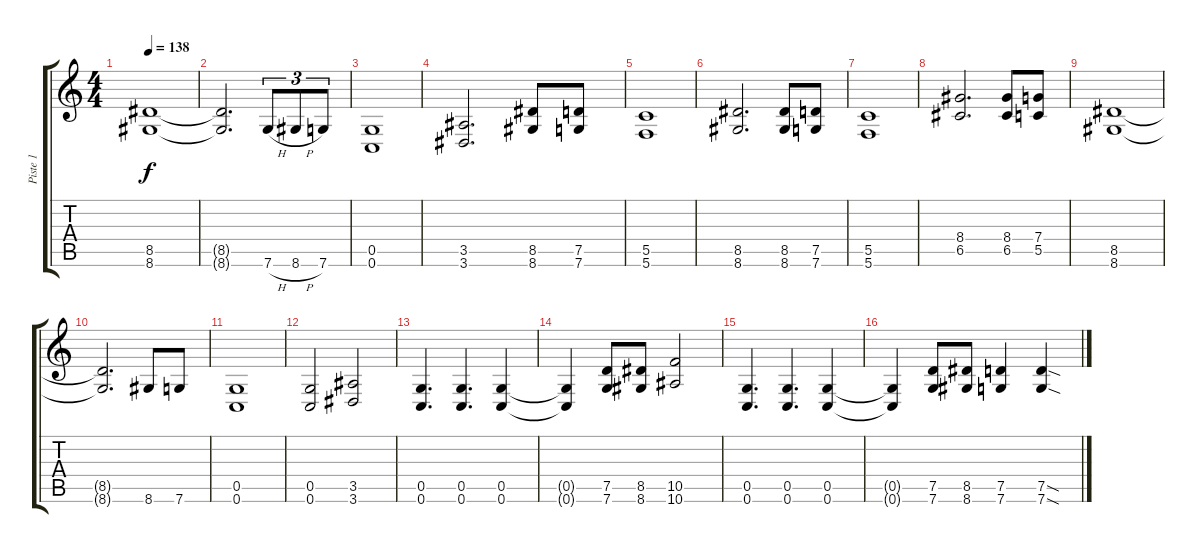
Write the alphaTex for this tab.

\track ("Piste 1" "Piste 1") {instrument distortionguitar}
\staff {score tabs}
\tuning (D4 A3 F3 C3 G2 C2) {hide}
\ts (4 4)
\tempo 138
\clef g2
\ks c
(8.5 8.6).1{dy f} |
(8.5{t} 8.6{t}).2{d} 7.6{h}.8{tu (3 2)} 8.6{h}.8{tu (3 2)} 7.6.8{tu (3 2)} |
(0.5 0.6).1 |
(3.5 3.6).2{d} (8.5 8.6).8 (7.5 7.6).8 |
(5.5 5.6).1 |
(8.5 8.6).2{d} (8.5 8.6).8 (7.5 7.6).8 |
(5.5 5.6).1 |
(8.4 6.5).2{d} (8.4 6.5).8 (7.4 5.5).8 |
(8.5 8.6).1 |
(8.5{t} 8.6{t}).2{d} 8.6.8 7.6.8 |
(0.5 0.6).1 |
(0.5 0.6).2 (3.5 3.6).2 |
(0.5 0.6).4{d} (0.5 0.6).4{d} (0.5 0.6).4 |
(0.5{t} 0.6{t}).4 (7.5 7.6).8 (8.5 8.6).8 (10.5 10.6).2 |
(0.5 0.6).4{d} (0.5 0.6).4{d} (0.5 0.6).4 |
(0.5{t} 0.6{t}).4 (7.5 7.6).8 (8.5 8.6).8 (7.5 7.6).4 (7.5{sod} 7.6{sod}).4
